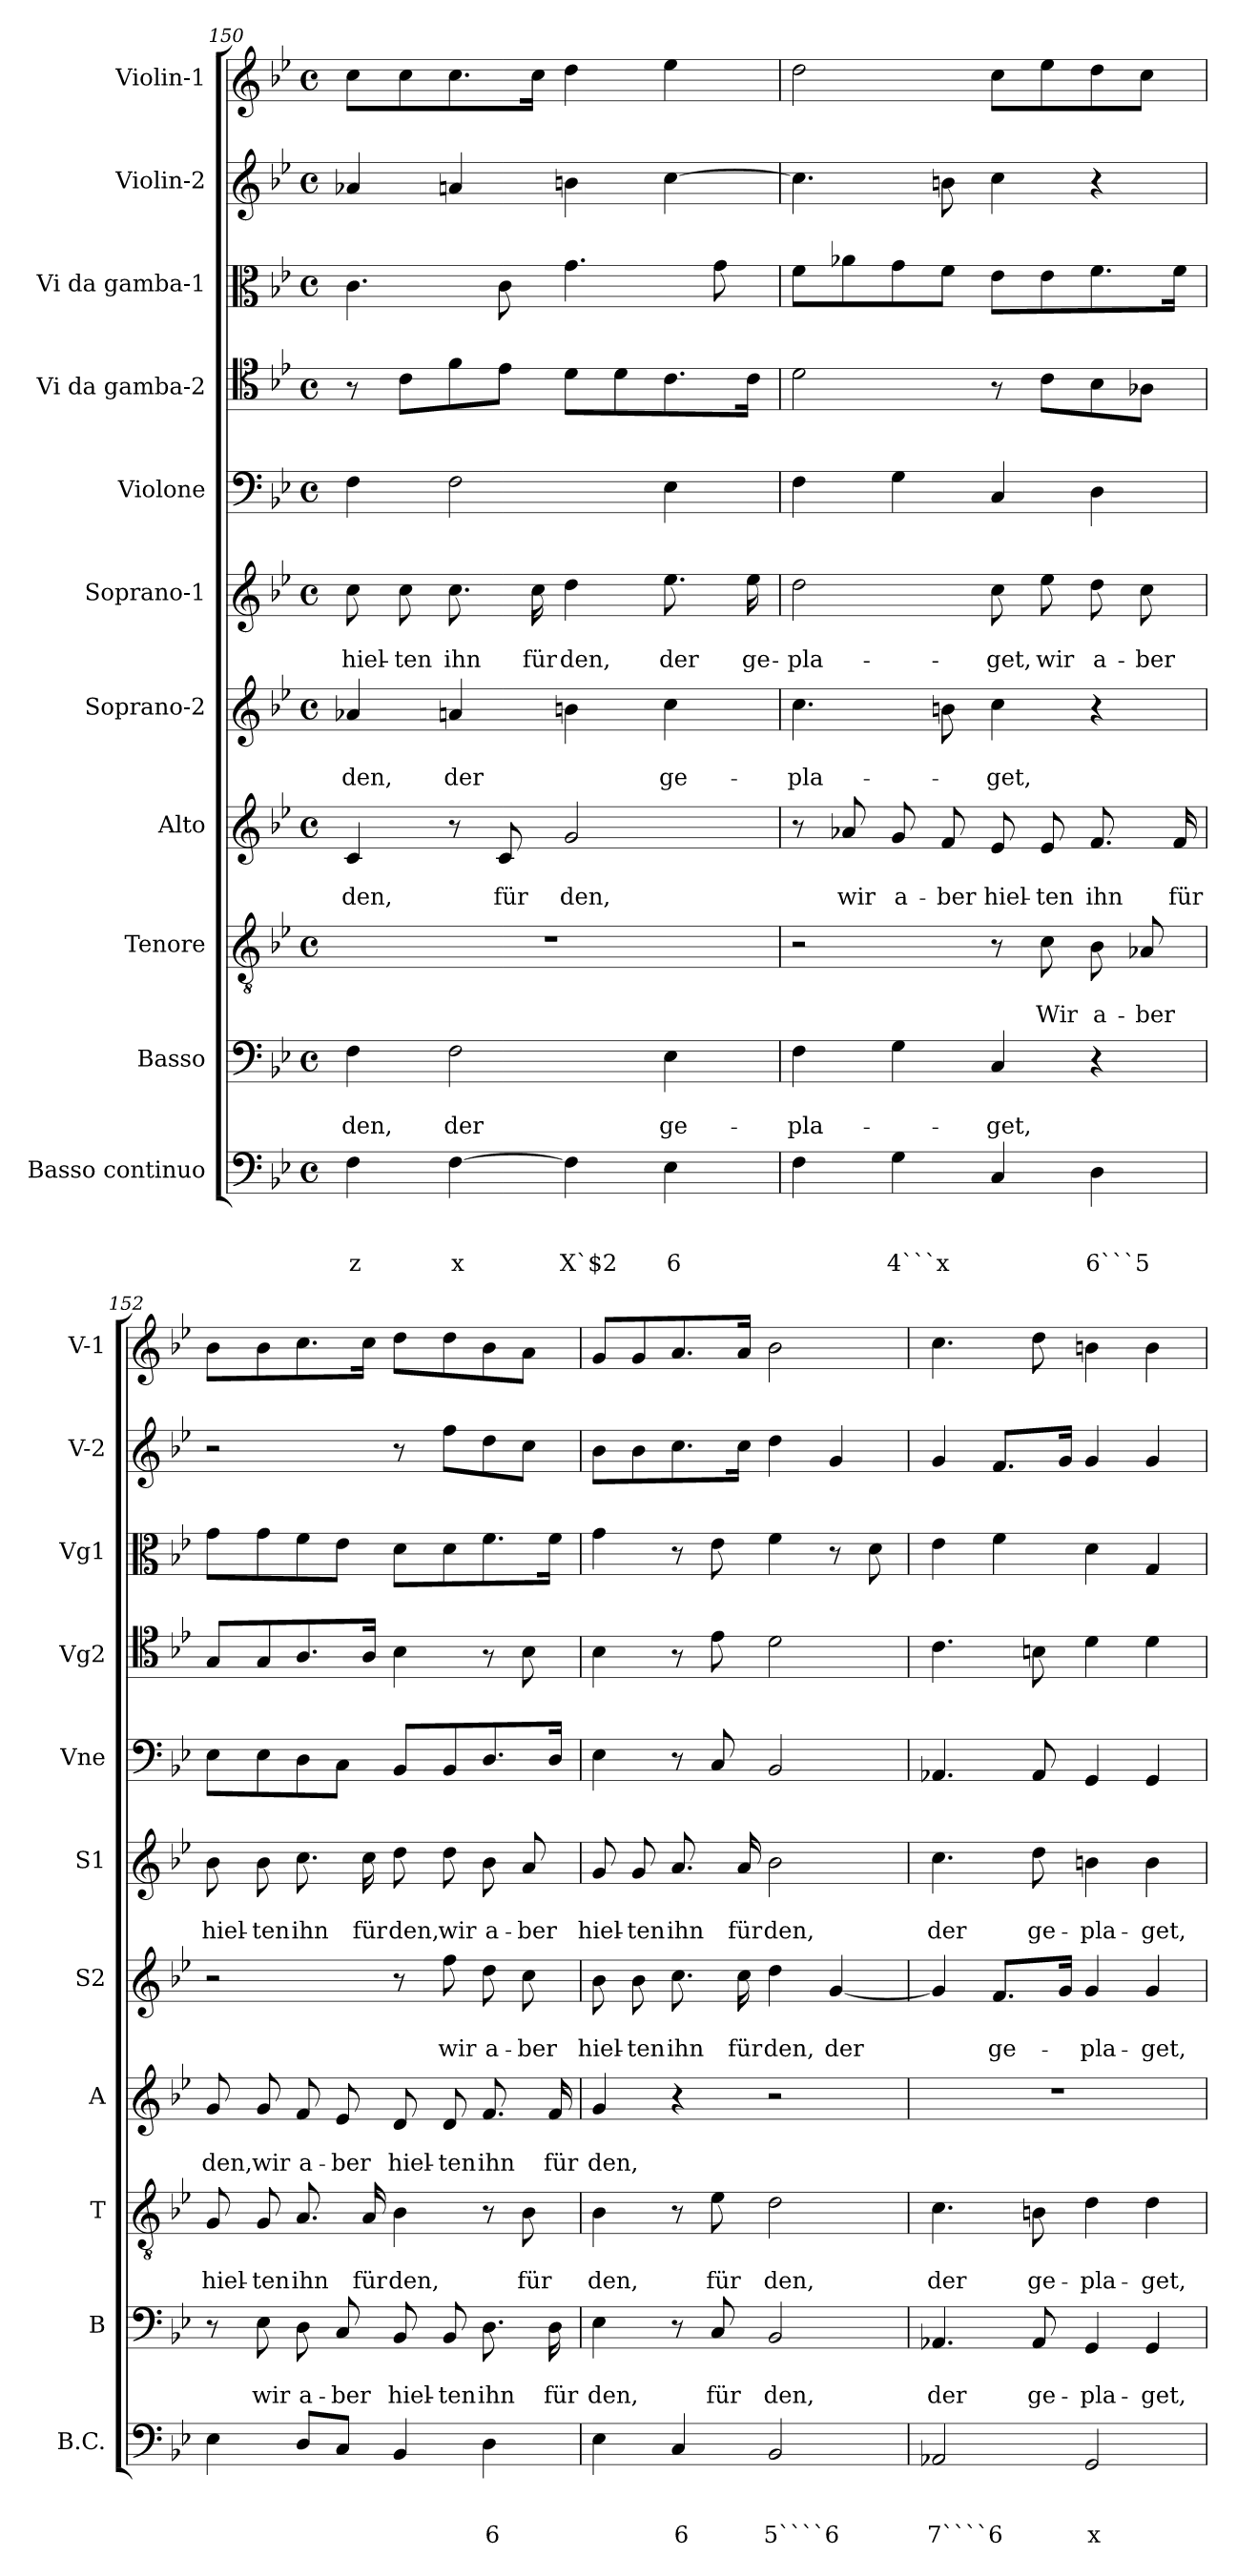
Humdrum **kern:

**kern	**text	**text	**text	**kern	**text	**text	**kern	**text	**text	**kern	**text	**text	**kern	**text	**text	**kern	**text	**text	**kern	**kern	**kern	**kern	**kern
*part11	*part11	*part11	*part11	*part10	*part10	*part10	*part9	*part9	*part9	*part8	*part8	*part8	*part7	*part7	*part7	*part6	*part6	*part6	*part5	*part4	*part3	*part2	*part1
*staff11	*staff11	*staff11	*staff11	*staff10	*staff10	*staff10	*staff9	*staff9	*staff9	*staff8	*staff8	*staff8	*staff7	*staff7	*staff7	*staff6	*staff6	*staff6	*staff5	*staff4	*staff3	*staff2	*staff1
*I"Basso continuo	*	*	*	*I"Basso	*	*	*I"Tenore	*	*	*I"Alto	*	*	*I"Soprano-2	*	*	*I"Soprano-1	*	*	*I"Violone	*I"Vi da gamba-2	*I"Vi da gamba-1	*I"Violin-2	*I"Violin-1
*I'B.C.	*	*	*	*I'B	*	*	*I'T	*	*	*I'A	*	*	*I'S2	*	*	*I'S1	*	*	*I'Vne	*I'Vg2	*I'Vg1	*I'V-2	*I'V-1
*clefF4	*	*	*	*clefF4	*	*	*clefGv2	*	*	*clefG2	*	*	*clefG2	*	*	*clefG2	*	*	*clefF4	*clefC4	*clefC3	*clefG2	*clefG2
*k[b-e-]	*	*	*	*k[b-e-]	*	*	*k[b-e-]	*	*	*k[b-e-]	*	*	*k[b-e-]	*	*	*k[b-e-]	*	*	*k[b-e-]	*k[b-e-]	*k[b-e-]	*k[b-e-]	*k[b-e-]
*B-:	*	*	*	*B-:	*	*	*B-:	*	*	*B-:	*	*	*B-:	*	*	*B-:	*	*	*B-:	*B-:	*B-:	*B-:	*B-:
*M4/4	*	*	*	*M4/4	*	*	*M4/4	*	*	*M4/4	*	*	*M4/4	*	*	*M4/4	*	*	*M4/4	*M4/4	*M4/4	*M4/4	*M4/4
*met(c)	*	*	*	*met(c)	*	*	*met(c)	*	*	*met(c)	*	*	*met(c)	*	*	*met(c)	*	*	*met(c)	*met(c)	*met(c)	*met(c)	*met(c)
=150	=150	=150	=150	=150	=150	=150	=150	=150	=150	=150	=150	=150	=150	=150	=150	=150	=150	=150	=150	=150	=150	=150	=150
!	!	!	!LO:LY:b	!	!	!LO:LY:b	!	!	!	!	!	!LO:LY:b	!	!	!LO:LY:b	!	!	!LO:LY:b	!	!	!	!	!
4F\	.	.	z	4F\	.	den,	1r	.	.	4c/	.	den,	4a-X/	.	den,	8cc\	.	hiel-	4F\	8r	4.c\	4a-X/	8cc\L
!	!	!	!	!	!	!	!	!	!	!	!	!	!	!	!	!	!	!LO:LY:b	!	!	!	!	!
.	.	.	.	.	.	.	.	.	.	.	.	.	.	.	.	8cc\	.	-ten	.	8c\L	.	.	8cc\
!	!	!	!LO:LY:b	!	!	!LO:LY:b	!	!	!	!	!	!	!	!	!LO:LY:b	!	!	!LO:LY:b	!	!	!	!	!
[4F\	.	.	x	2F\	.	der	.	.	.	8r	.	.	4an/	.	der	8.cc\	.	ihn	2F\	8f\	.	4an/	8.cc\
!	!	!	!	!	!	!	!	!	!	!	!	!LO:LY:b	!	!	!	!	!	!	!	!	!	!	!
.	.	.	.	.	.	.	.	.	.	8c/	.	für	.	.	.	.	.	.	.	8e-\J	8c\	.	.
!	!	!	!	!	!	!	!	!	!	!	!	!	!	!	!	!	!	!LO:LY:b	!	!	!	!	!
.	.	.	.	.	.	.	.	.	.	.	.	.	.	.	.	16cc\	.	für	.	.	.	.	16cc\Jk
!	!	!	!LO:LY:b	!	!	!	!	!	!	!	!	!LO:LY:b	!	!	!	!	!	!LO:LY:b	!	!	!	!	!
4F\]	.	.	X`$2	.	.	.	.	.	.	2g/	.	den,	4bn\	.	.	4dd\	.	den,	.	8d\L	4.g\	4bn\	4dd\
.	.	.	.	.	.	.	.	.	.	.	.	.	.	.	.	.	.	.	.	8d\	.	.	.
!	!	!	!LO:LY:b	!	!	!LO:LY:b	!	!	!	!	!	!	!	!	!LO:LY:b	!	!	!LO:LY:b	!	!	!	!	!
4E-\	.	.	6	4E-\	.	ge-	.	.	.	.	.	.	4cc\	.	ge-	8.ee-\	.	der	4E-\	8.c\	.	[4cc\	4ee-\
.	.	.	.	.	.	.	.	.	.	.	.	.	.	.	.	.	.	.	.	.	8g\	.	.
!	!	!	!	!	!	!	!	!	!	!	!	!	!	!	!	!	!	!LO:LY:b	!	!	!	!	!
.	.	.	.	.	.	.	.	.	.	.	.	.	.	.	.	16ee-\	.	ge-	.	16c\Jk	.	.	.
!!LO:PB:g=z
=151	=151	=151	=151	=151	=151	=151	=151	=151	=151	=151	=151	=151	=151	=151	=151	=151	=151	=151	=151	=151	=151	=151	=151
!	!	!	!	!	!	!LO:LY:b	!	!	!	!	!	!	!	!	!LO:LY:b	!	!	!LO:LY:b	!	!	!	!	!
4F\	.	.	.	4F\	.	-pla-	2r	.	.	8r	.	.	4.cc\	.	-pla-	2dd\	.	-pla-	4F\	2d\	8f\L	4.cc\]	2dd\
!	!	!	!	!	!	!	!	!	!	!	!	!LO:LY:b	!	!	!	!	!	!	!	!	!	!	!
.	.	.	.	.	.	.	.	.	.	8a-X/	.	wir	.	.	.	.	.	.	.	.	8a-X\	.	.
!	!	!	!LO:LY:b	!	!	!	!	!	!	!	!	!LO:LY:b	!	!	!	!	!	!	!	!	!	!	!
4G\	.	.	4```x	4G\	.	.	.	.	.	8g/	.	a-	.	.	.	.	.	.	4G\	.	8g\	.	.
!	!	!	!	!	!	!	!	!	!	!	!	!LO:LY:b	!	!	!	!	!	!	!	!	!	!	!
.	.	.	.	.	.	.	.	.	.	8f/	.	-ber	8bn\	.	.	.	.	.	.	.	8f\J	8bn\	.
!	!	!	!	!	!	!LO:LY:b	!	!	!	!	!	!LO:LY:b	!	!	!LO:LY:b	!	!	!LO:LY:b	!	!	!	!	!
4C/	.	.	.	4C/	.	-get,	8r	.	.	8e-/	.	hiel-	4cc\	.	-get,	8cc\	.	-get,	4C/	8r	8e-\L	4cc\	8cc\L
!	!	!	!	!	!	!	!	!	!LO:LY:b	!	!	!LO:LY:b	!	!	!	!	!	!LO:LY:b	!	!	!	!	!
.	.	.	.	.	.	.	8c\	.	Wir	8e-/	.	-ten	.	.	.	8ee-\	.	wir	.	8c\L	8e-\	.	8ee-\
!	!	!	!LO:LY:b	!	!	!	!	!	!LO:LY:b	!	!	!LO:LY:b	!	!	!	!	!	!LO:LY:b	!	!	!	!	!
4D\	.	.	6```5	4r	.	.	8B-\	.	a-	8.f/	.	ihn	4r	.	.	8dd\	.	a-	4D\	8B-\	8.f\	4r	8dd\
!	!	!	!	!	!	!	!	!	!LO:LY:b	!	!	!	!	!	!	!	!	!LO:LY:b	!	!	!	!	!
.	.	.	.	.	.	.	8A-X/	.	-ber	.	.	.	.	.	.	8cc\	.	-ber	.	8A-X\J	.	.	8cc\J
!	!	!	!	!	!	!	!	!	!	!	!	!LO:LY:b	!	!	!	!	!	!	!	!	!	!	!
.	.	.	.	.	.	.	.	.	.	16f/	.	für	.	.	.	.	.	.	.	.	16f\Jk	.	.
=152	=152	=152	=152	=152	=152	=152	=152	=152	=152	=152	=152	=152	=152	=152	=152	=152	=152	=152	=152	=152	=152	=152	=152
!	!	!	!	!	!	!	!	!	!LO:LY:b	!	!	!LO:LY:b	!	!	!	!	!	!LO:LY:b	!	!	!	!	!
4E-\	.	.	.	8r	.	.	8G/	.	hiel-	8g/	.	den,	2r	.	.	8b-\	.	hiel-	8E-\L	8G/L	8g\L	2r	8b-\L
!	!	!	!	!	!	!LO:LY:b	!	!	!LO:LY:b	!	!	!LO:LY:b	!	!	!	!	!	!LO:LY:b	!	!	!	!	!
.	.	.	.	8E-\	.	wir	8G/	.	-ten	8g/	.	wir	.	.	.	8b-\	.	-ten	8E-\	8G/	8g\	.	8b-\
!	!	!	!	!	!	!LO:LY:b	!	!	!LO:LY:b	!	!	!LO:LY:b	!	!	!	!	!	!LO:LY:b	!	!	!	!	!
8D/L	.	.	.	8D\	.	a-	8.A/	.	ihn	8f/	.	a-	.	.	.	8.cc\	.	ihn	8D\	8.A/	8f\	.	8.cc\
!	!	!	!	!	!	!LO:LY:b	!	!	!	!	!	!LO:LY:b	!	!	!	!	!	!	!	!	!	!	!
8C/J	.	.	.	8C/	.	-ber	.	.	.	8e-/	.	-ber	.	.	.	.	.	.	8C\J	.	8e-\J	.	.
!	!	!	!	!	!	!	!	!	!LO:LY:b	!	!	!	!	!	!	!	!	!LO:LY:b	!	!	!	!	!
.	.	.	.	.	.	.	16A/	.	für	.	.	.	.	.	.	16cc\	.	für	.	16A/Jk	.	.	16cc\Jk
!	!	!	!	!	!	!LO:LY:b	!	!	!LO:LY:b	!	!	!LO:LY:b	!	!	!	!	!	!LO:LY:b	!	!	!	!	!
4BB-/	.	.	.	8BB-/	.	hiel-	4B-\	.	den,	8d/	.	hiel-	8r	.	.	8dd\	.	den,	8BB-/L	4B-\	8d\L	8r	8dd\L
!	!	!	!	!	!	!LO:LY:b	!	!	!	!	!	!LO:LY:b	!	!	!LO:LY:b	!	!	!LO:LY:b	!	!	!	!	!
.	.	.	.	8BB-/	.	-ten	.	.	.	8d/	.	-ten	8ff\	.	wir	8dd\	.	wir	8BB-/	.	8d\	8ff\L	8dd\
!	!	!	!LO:LY:b	!	!	!LO:LY:b	!	!	!	!	!	!LO:LY:b	!	!	!LO:LY:b	!	!	!LO:LY:b	!	!	!	!	!
4D\	.	.	6	8.D\	.	ihn	8r	.	.	8.f/	.	ihn	8dd\	.	a-	8b-\	.	a-	8.D/	8r	8.f\	8dd\	8b-\
!	!	!	!	!	!	!	!	!	!LO:LY:b	!	!	!	!	!	!LO:LY:b	!	!	!LO:LY:b	!	!	!	!	!
.	.	.	.	.	.	.	8B-\	.	für	.	.	.	8cc\	.	-ber	8a/	.	-ber	.	8B-\	.	8cc\J	8a\J
!	!	!	!	!	!	!LO:LY:b	!	!	!	!	!	!LO:LY:b	!	!	!	!	!	!	!	!	!	!	!
.	.	.	.	16D\	.	für	.	.	.	16f/	.	für	.	.	.	.	.	.	16D/Jk	.	16f\Jk	.	.
=153	=153	=153	=153	=153	=153	=153	=153	=153	=153	=153	=153	=153	=153	=153	=153	=153	=153	=153	=153	=153	=153	=153	=153
!	!	!	!	!	!	!LO:LY:b	!	!	!LO:LY:b	!	!	!LO:LY:b	!	!	!LO:LY:b	!	!	!LO:LY:b	!	!	!	!	!
4E-\	.	.	.	4E-\	.	den,	4B-\	.	den,	4g/	.	den,	8b-\	.	hiel-	8g/	.	hiel-	4E-\	4B-\	4g\	8b-\L	8g/L
!	!	!	!	!	!	!	!	!	!	!	!	!	!	!	!LO:LY:b	!	!	!LO:LY:b	!	!	!	!	!
.	.	.	.	.	.	.	.	.	.	.	.	.	8b-\	.	-ten	8g/	.	-ten	.	.	.	8b-\	8g/
!	!	!	!LO:LY:b	!	!	!	!	!	!	!	!	!	!	!	!LO:LY:b	!	!	!LO:LY:b	!	!	!	!	!
4C/	.	.	6	8r	.	.	8r	.	.	4r	.	.	8.cc\	.	ihn	8.a/	.	ihn	8r	8r	8r	8.cc\	8.a/
!	!	!	!	!	!	!LO:LY:b	!	!	!LO:LY:b	!	!	!	!	!	!	!	!	!	!	!	!	!	!
.	.	.	.	8C/	.	für	8e-\	.	für	.	.	.	.	.	.	.	.	.	8C/	8e-\	8e-\	.	.
!	!	!	!	!	!	!	!	!	!	!	!	!	!	!	!LO:LY:b	!	!	!LO:LY:b	!	!	!	!	!
.	.	.	.	.	.	.	.	.	.	.	.	.	16cc\	.	für	16a/	.	für	.	.	.	16cc\Jk	16a/Jk
!	!	!	!LO:LY:b	!	!	!LO:LY:b	!	!	!LO:LY:b	!	!	!	!	!	!LO:LY:b	!	!	!LO:LY:b	!	!	!	!	!
2BB-/	.	.	5````6	2BB-/	.	den,	2d\	.	den,	2r	.	.	4dd\	.	den,	2b-\	.	den,	2BB-/	2d\	4f\	4dd\	2b-\
!	!	!	!	!	!	!	!	!	!	!	!	!	!	!	!LO:LY:b	!	!	!	!	!	!	!	!
.	.	.	.	.	.	.	.	.	.	.	.	.	[4g/	.	der	.	.	.	.	.	8r	4g/	.
.	.	.	.	.	.	.	.	.	.	.	.	.	.	.	.	.	.	.	.	.	8d\	.	.
=154	=154	=154	=154	=154	=154	=154	=154	=154	=154	=154	=154	=154	=154	=154	=154	=154	=154	=154	=154	=154	=154	=154	=154
!	!	!	!LO:LY:b	!	!	!LO:LY:b	!	!	!LO:LY:b	!	!	!	!	!	!	!	!	!LO:LY:b	!	!	!	!	!
2AA-X/	.	.	7````6	4.AA-X/	.	der	4.c\	.	der	1r	.	.	4g/]	.	.	4.cc\	.	der	4.AA-X/	4.c\	4e-\	4g/	4.cc\
!	!	!	!	!	!	!	!	!	!	!	!	!	!	!	!LO:LY:b	!	!	!	!	!	!	!	!
.	.	.	.	.	.	.	.	.	.	.	.	.	8.f/L	.	ge-	.	.	.	.	.	4f\	8.f/L	.
!	!	!	!	!	!	!LO:LY:b	!	!	!LO:LY:b	!	!	!	!	!	!	!	!	!LO:LY:b	!	!	!	!	!
.	.	.	.	8AA-/	.	ge-	8Bn\	.	ge-	.	.	.	.	.	.	8dd\	.	ge-	8AA-/	8Bn\	.	.	8dd\
.	.	.	.	.	.	.	.	.	.	.	.	.	16g/Jk	.	.	.	.	.	.	.	.	16g/Jk	.
!	!	!	!LO:LY:b	!	!	!LO:LY:b	!	!	!LO:LY:b	!	!	!	!	!	!LO:LY:b	!	!	!LO:LY:b	!	!	!	!	!
2GG/	.	.	x	4GG/	.	-pla-	4d\	.	-pla-	.	.	.	4g/	.	-pla-	4bn\	.	-pla-	4GG/	4d\	4d\	4g/	4bn\
!	!	!	!	!	!	!LO:LY:b	!	!	!LO:LY:b	!	!	!	!	!	!LO:LY:b	!	!	!LO:LY:b	!	!	!	!	!
.	.	.	.	4GG/	.	-get,	4d\	.	-get,	.	.	.	4g/	.	-get,	4b\	.	-get,	4GG/	4d\	4G/	4g/	4b\
=	=	=	=	=	=	=	=	=	=	=	=	=	=	=	=	=	=	=	=	=	=	=	=
*-	*-	*-	*-	*-	*-	*-	*-	*-	*-	*-	*-	*-	*-	*-	*-	*-	*-	*-	*-	*-	*-	*-	*-
